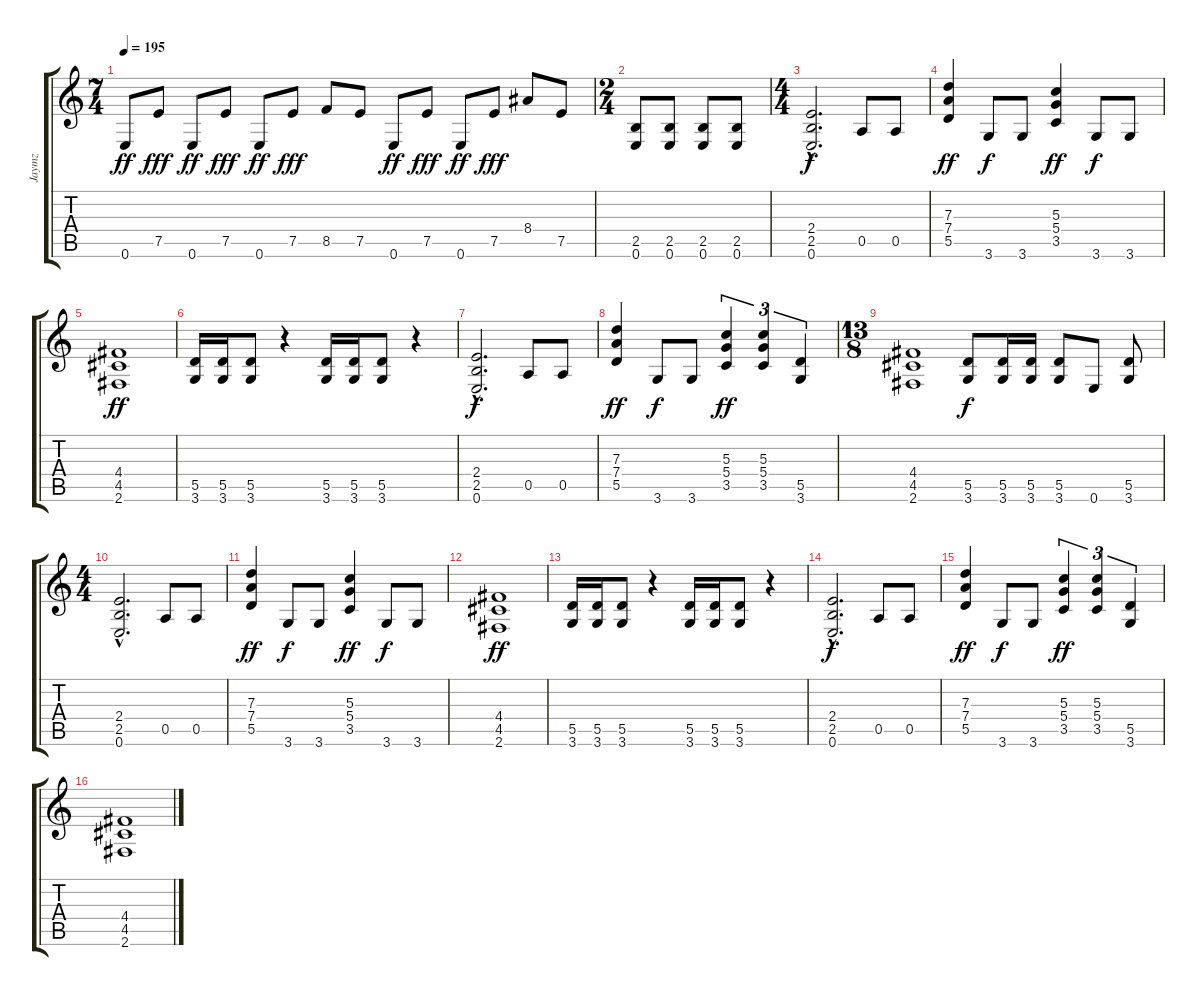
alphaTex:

\track ("Jaymz" "Jaymz") {instrument overdrivenguitar}
\staff {score tabs}
\tuning (E4 B3 G3 D3 A2 E2) {hide}
\ts (7 4)
\tempo 195
\clef g2
\ks c
0.6.8{dy ff} 7.5.8{dy fff} 0.6.8{dy ff} 7.5.8{dy fff} 0.6.8{dy ff} 7.5.8{dy fff} 8.5.8 7.5.8 0.6.8{dy ff} 7.5.8{dy fff} 0.6.8{dy ff} 7.5.8{dy fff} 8.4.8 7.5.8 |
\ts (2 4)
(2.5 0.6).8 (2.5 0.6).8 (2.5 0.6).8 (2.5 0.6).8 |
\ts (4 4)
(2.4{hac} 2.5{hac} 0.6{hac}).2{d dy f} 0.5.8 0.5.8 |
(7.3 7.4 5.5).4{dy ff} 3.6.8{dy f} 3.6.8 (5.3 5.4 3.5).4{dy ff} 3.6.8{dy f} 3.6.8 |
(4.4 4.5 2.6).1{dy ff} |
(5.5 3.6).16 (5.5 3.6).16 (5.5 3.6).8 r.4 (5.5 3.6).16 (5.5 3.6).16 (5.5 3.6).8 r.4 |
(2.4{hac} 2.5{hac} 0.6{hac}).2{d dy f} 0.5.8 0.5.8 |
(7.3 7.4 5.5).4{dy ff} 3.6.8{dy f} 3.6.8 (5.3 5.4 3.5).4{tu (3 2) dy ff} (5.3 5.4 3.5).4{tu (3 2)} (5.5 3.6).4{tu (3 2)} |
\ts (13 8)
(4.4 4.5 2.6).1 (5.5 3.6).8{dy f} (5.5 3.6).16 (5.5 3.6).16 (5.5 3.6).8 0.6.8 (5.5 3.6).8 |
\ts (4 4)
(2.4{hac} 2.5{hac} 0.6{hac}).2{d} 0.5.8 0.5.8 |
(7.3 7.4 5.5).4{dy ff} 3.6.8{dy f} 3.6.8 (5.3 5.4 3.5).4{dy ff} 3.6.8{dy f} 3.6.8 |
(4.4 4.5 2.6).1{dy ff} |
(5.5 3.6).16 (5.5 3.6).16 (5.5 3.6).8 r.4 (5.5 3.6).16 (5.5 3.6).16 (5.5 3.6).8 r.4 |
(2.4{hac} 2.5{hac} 0.6{hac}).2{d dy f} 0.5.8 0.5.8 |
(7.3 7.4 5.5).4{dy ff} 3.6.8{dy f} 3.6.8 (5.3 5.4 3.5).4{tu (3 2) dy ff} (5.3 5.4 3.5).4{tu (3 2)} (5.5 3.6).4{tu (3 2)} |
(4.4 4.5 2.6).1
